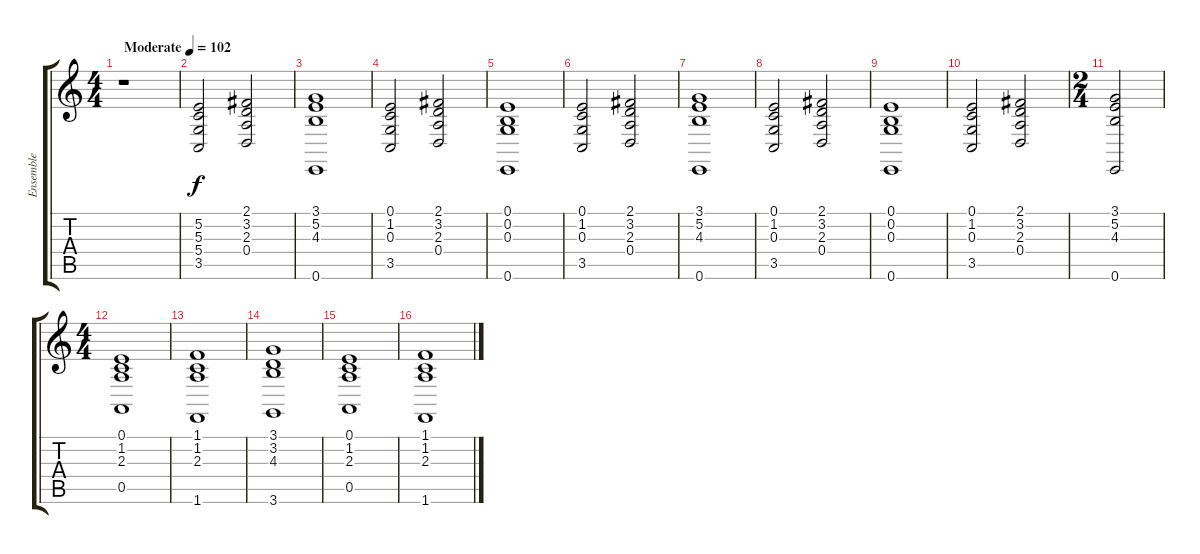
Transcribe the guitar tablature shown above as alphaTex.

\track ("Ensemble" "Ensemble") {instrument stringensemble1}
\staff {score tabs}
\tuning (E4 B3 G3 D3 A2 E2) {hide}
\ts (4 4)
\tempo (102 "Moderate")
\clef g2
\ks c
r.1{dy f instrument stringensemble1} |
(5.2 5.3 5.4 3.5).2 (2.1 3.2 2.3 0.4).2 |
(3.1 5.2 4.3 0.6).1 |
(0.1 1.2 0.3 3.5).2 (2.1 3.2 2.3 0.4).2 |
(0.1 0.2 0.3 0.6).1 |
(0.1 1.2 0.3 3.5).2 (2.1 3.2 2.3 0.4).2 |
(3.1 5.2 4.3 0.6).1 |
(0.1 1.2 0.3 3.5).2 (2.1 3.2 2.3 0.4).2 |
(0.1 0.2 0.3 0.6).1 |
(0.1 1.2 0.3 3.5).2 (2.1 3.2 2.3 0.4).2 |
\ts (2 4)
(3.1 5.2 4.3 0.6).2 |
\ts (4 4)
(0.1 1.2 2.3 0.5).1 |
(1.1 1.2 2.3 1.6).1 |
(3.1 3.2 4.3 3.6).1 |
(0.1 1.2 2.3 0.5).1 |
(1.1 1.2 2.3 1.6).1
